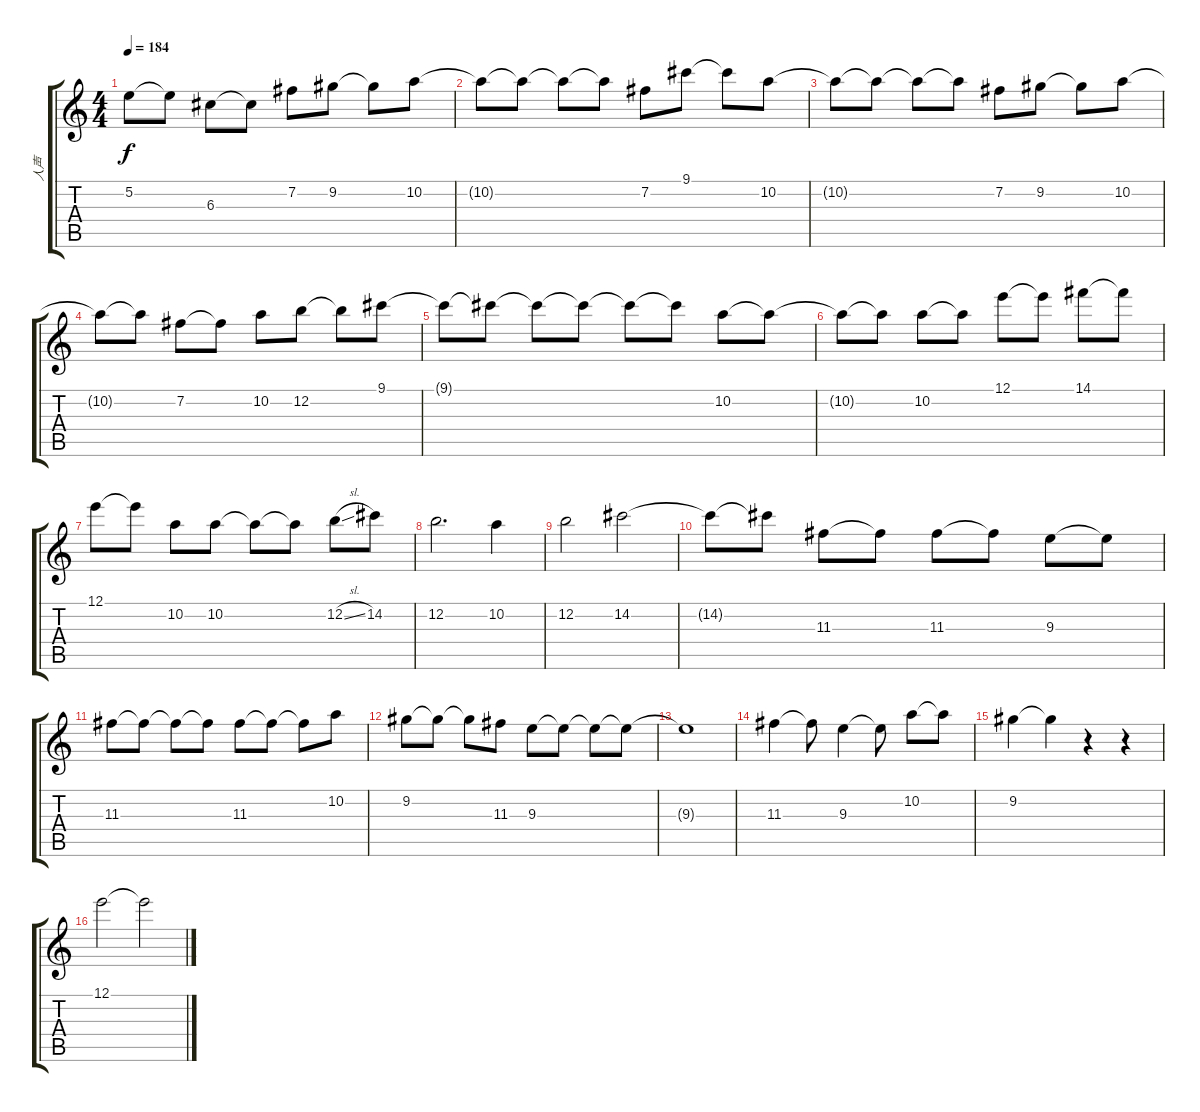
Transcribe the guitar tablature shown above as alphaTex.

\track ("人声" "人声") {instrument distortionguitar}
\staff {score tabs}
\tuning (E4 B3 G3 D3 A2 E2) {hide}
\ts (4 4)
\tempo 184
\clef g2
\ks c
5.2{t}.8{dy f} 5.2{t}.8 6.3.8 6.3{t}.8 7.2.8 9.2.8 9.2{t}.8 10.2.8 |
10.2{t}.8 10.2{t}.8 10.2{t}.8 10.2{t}.8 7.2.8 9.1.8 9.1{t}.8 10.2.8 |
10.2{t}.8 10.2{t}.8 10.2{t}.8 10.2{t}.8 7.2.8 9.2.8 9.2{t}.8 10.2.8 |
10.2{t}.8 10.2{t}.8 7.2.8 7.2{t}.8 10.2.8 12.2.8 12.2{t}.8 9.1.8 |
9.1{t}.8 9.1{t}.8 9.1{t}.8 9.1{t}.8 9.1{t}.8 9.1{t}.8 10.2.8 10.2{t}.8 |
10.2{t}.8 10.2{t}.8 10.2.8 10.2{t}.8 12.1.8 12.1{t}.8 14.1.8 14.1{t}.8 |
12.1.8 12.1{t}.8 10.2.8 10.2.8 10.2{t}.8 10.2{t}.8 12.2{sl}.8 14.2.8 |
12.2.2{d} 10.2.4 |
12.2.2 14.2.2 |
14.2{t}.8 14.2{t}.8 11.3.8 11.3{t}.8 11.3.8 11.3{t}.8 9.3.8 9.3{t}.8 |
11.3.8 11.3{t}.8 11.3{t}.8 11.3{t}.8 11.3.8 11.3{t}.8 11.3{t}.8 10.2.8 |
9.2.8 9.2{t}.8 9.2{t}.8 11.3.8 9.3.8 9.3{t}.8 9.3{t}.8 9.3{t}.8 |
9.3{t}.1 |
11.3.4 11.3{t}.8 9.3.4 9.3{t}.8 10.2.8 10.2{t}.8 |
9.2.4 9.2{t}.4 r.4 r.4 |
12.1.2 12.1{t}.2
